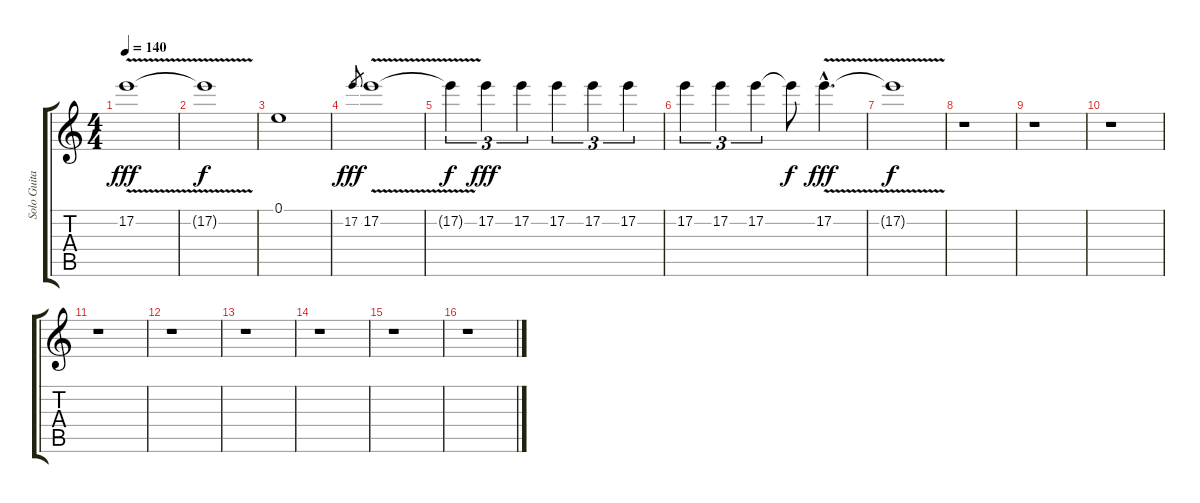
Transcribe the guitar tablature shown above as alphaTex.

\track ("Solo Guitar" "Solo Guita") {instrument distortionguitar}
\staff {score tabs}
\tuning (E4 B3 G3 D3 A2 E2) {hide}
\ts (4 4)
\tempo 140
\clef g2
\ks c
17.2{v}.1{dy fff} |
17.2{t}.1{dy f} |
0.1.1 |
17.2.8{gr dy fff} 17.2{v}.1 |
17.2{t}.4{tu (3 2) dy f} 17.2.4{tu (3 2) dy fff} 17.2.4{tu (3 2)} 17.2.4{tu (3 2)} 17.2.4{tu (3 2)} 17.2.4{tu (3 2)} |
17.2.4{tu (3 2)} 17.2.4{tu (3 2)} 17.2.4{tu (3 2)} 17.2{t}.8{dy f} 17.2{v hac}.4{d dy fff} |
17.2{t}.1{dy f} |
r.1 |
r.1 |
r.1 |
r.1 |
r.1 |
r.1 |
r.1 |
r.1 |
r.1
